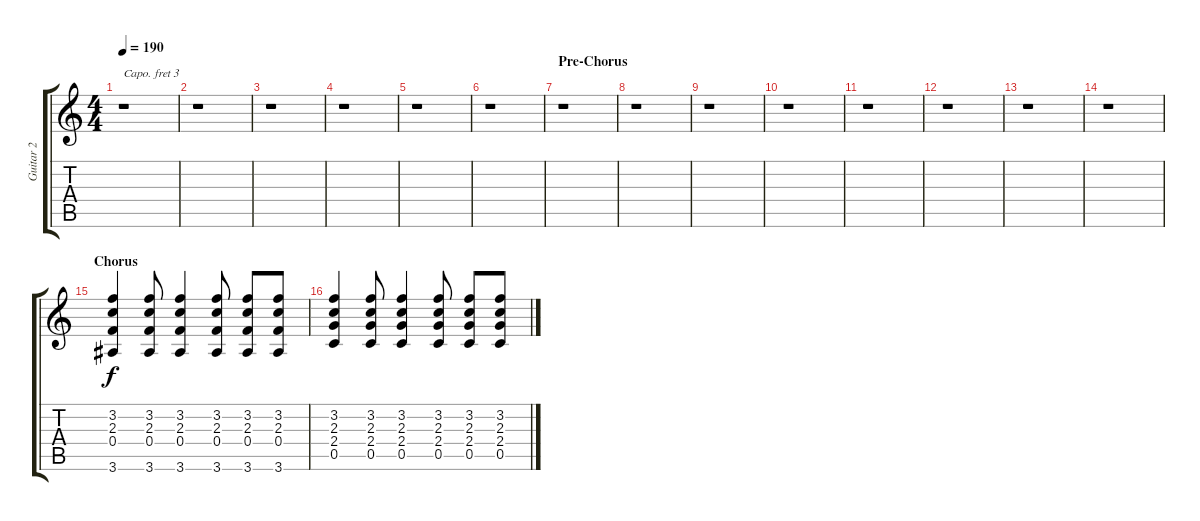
\track ("Guitar 2" "Guitar 2") {instrument overdrivenguitar}
\staff {score tabs}
\capo 3
\tuning (E4 B3 G3 D3 A2 E2) {hide}
\ts (4 4)
\tempo 190
\clef g2
\ks c
r.1{dy f} |
r.1 |
r.1 |
r.1 |
r.1 |
r.1 |
\section ("" "Pre-Chorus")
r.1 |
r.1 |
r.1 |
r.1 |
r.1 |
r.1 |
r.1 |
r.1 |
\section ("" "Chorus")
(3.2 2.3 0.4 3.6).4 (3.2 2.3 0.4 3.6).8 (3.2 2.3 0.4 3.6).4 (3.2 2.3 0.4 3.6).8 (3.2 2.3 0.4 3.6).8 (3.2 2.3 0.4 3.6).8 |
(3.2 2.3 2.4 0.5).4 (3.2 2.3 2.4 0.5).8 (3.2 2.3 2.4 0.5).4 (3.2 2.3 2.4 0.5).8 (3.2 2.3 2.4 0.5).8 (3.2 2.3 2.4 0.5).8
